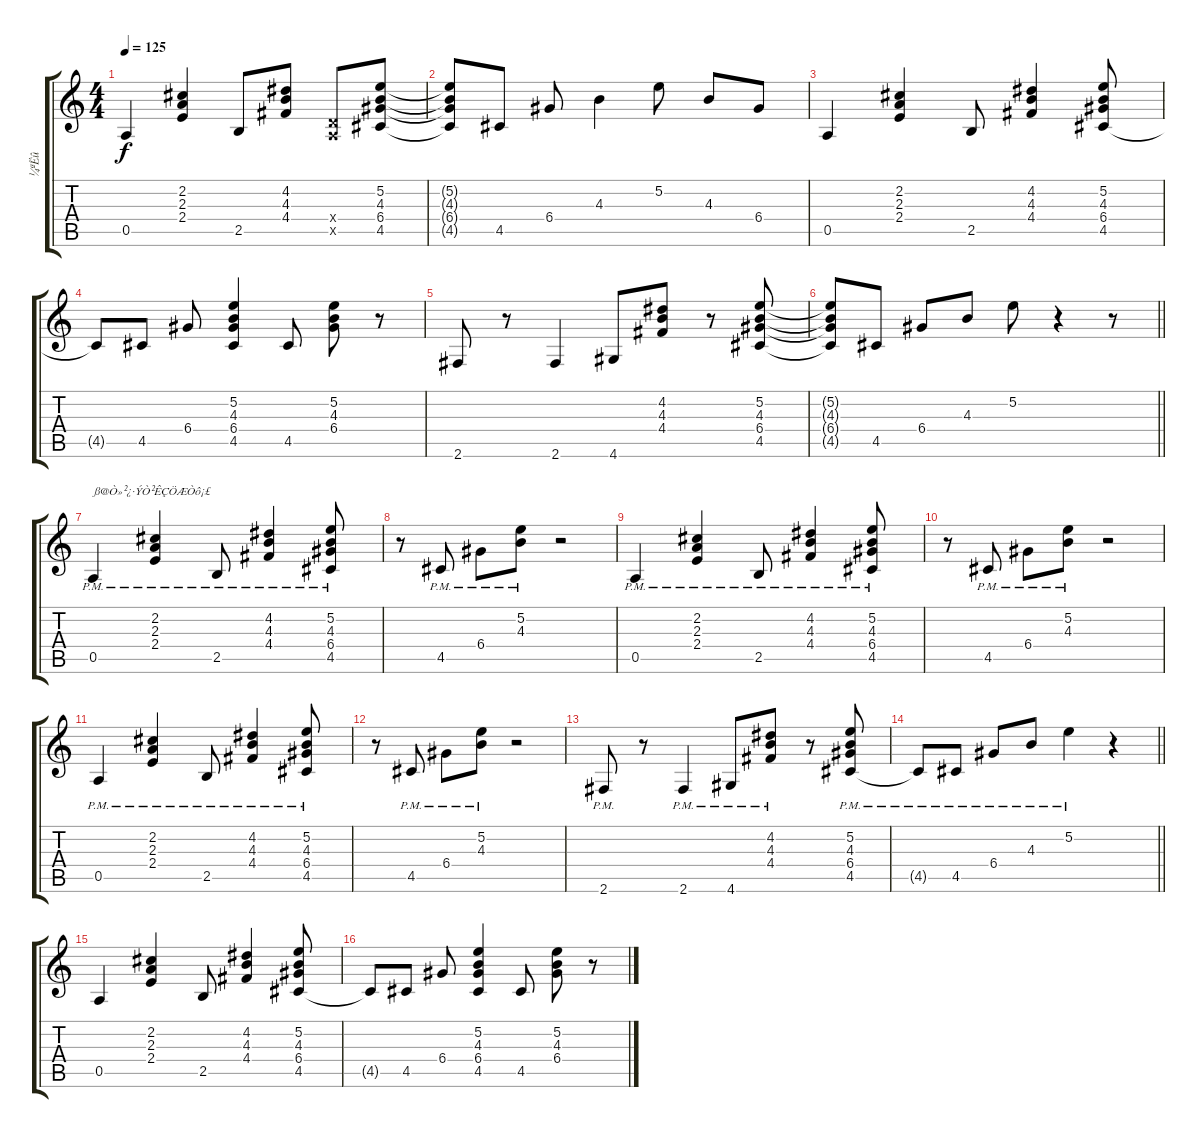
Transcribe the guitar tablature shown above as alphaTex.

\track ("¼ªËû" "¼ªËû") {instrument acousticguitarsteel}
\staff {score tabs}
\tuning (E4 B3 G3 D3 A2 E2) {hide}
\ts (4 4)
\tempo 125
\clef g2
\ks c
0.5.4{dy f} (2.2 2.3 2.4).4 2.5.8 (4.2 4.3 4.4).8 (0.4{x} 0.5{x}).8 (5.2 4.3 6.4 4.5).8 |
(5.2{t} 4.3{t} 6.4{t} 4.5{t}).8 4.5.8 6.4.8 4.3.4 5.2.8 4.3.8 6.4.8 |
0.5.4 (2.2 2.3 2.4).4 2.5.8 (4.2 4.3 4.4).4 (5.2 4.3 6.4 4.5).8 |
4.5{t}.8 4.5.8 6.4.8 (5.2 4.3 6.4 4.5).4 4.5.8 (5.2 4.3 6.4).8 r.8 |
2.6.8 r.8 2.6.4 4.6.8 (4.2 4.3 4.4).8 r.8 (5.2 4.3 6.4 4.5).8 |
\barLineRight lightlight
(5.2{t} 4.3{t} 6.4{t} 4.5{t}).8 4.5.8 6.4.8 4.3.8 5.2.8 r.4 r.8 |
0.5{pm}.4{txt "ß@Ò»²¿·ÝÒ²ÊÇÖÆÒô¡£"} (2.2{pm} 2.3{pm} 2.4{pm}).4 2.5{pm}.8 (4.2{pm} 4.3{pm} 4.4{pm}).4 (5.2{pm} 4.3{pm} 6.4{pm} 4.5{pm}).8 |
r.8 4.5{pm}.8 6.4{pm}.8 (5.2{pm} 4.3{pm}).8 r.2 |
0.5{pm}.4 (2.2{pm} 2.3{pm} 2.4{pm}).4 2.5{pm}.8 (4.2{pm} 4.3{pm} 4.4{pm}).4 (5.2{pm} 4.3{pm} 6.4{pm} 4.5{pm}).8 |
r.8 4.5{pm}.8 6.4{pm}.8 (5.2{pm} 4.3{pm}).8 r.2 |
0.5{pm}.4 (2.2{pm} 2.3{pm} 2.4{pm}).4 2.5{pm}.8 (4.2{pm} 4.3{pm} 4.4{pm}).4 (5.2{pm} 4.3{pm} 6.4{pm} 4.5{pm}).8 |
r.8 4.5{pm}.8 6.4{pm}.8 (5.2{pm} 4.3{pm}).8 r.2 |
2.6{pm}.8 r.8 2.6{pm}.4 4.6{pm}.8 (4.2{pm} 4.3{pm} 4.4{pm}).8 r.8 (5.2{pm} 4.3{pm} 6.4{pm} 4.5{pm}).8 |
\barLineRight lightlight
4.5{pm t}.8 4.5{pm}.8 6.4{pm}.8 4.3{pm}.8 5.2{pm}.4 r.4 |
0.5.4 (2.2 2.3 2.4).4 2.5.8 (4.2 4.3 4.4).4 (5.2 4.3 6.4 4.5).8 |
4.5{t}.8 4.5.8 6.4.8 (5.2 4.3 6.4 4.5).4 4.5.8 (5.2 4.3 6.4).8 r.8
